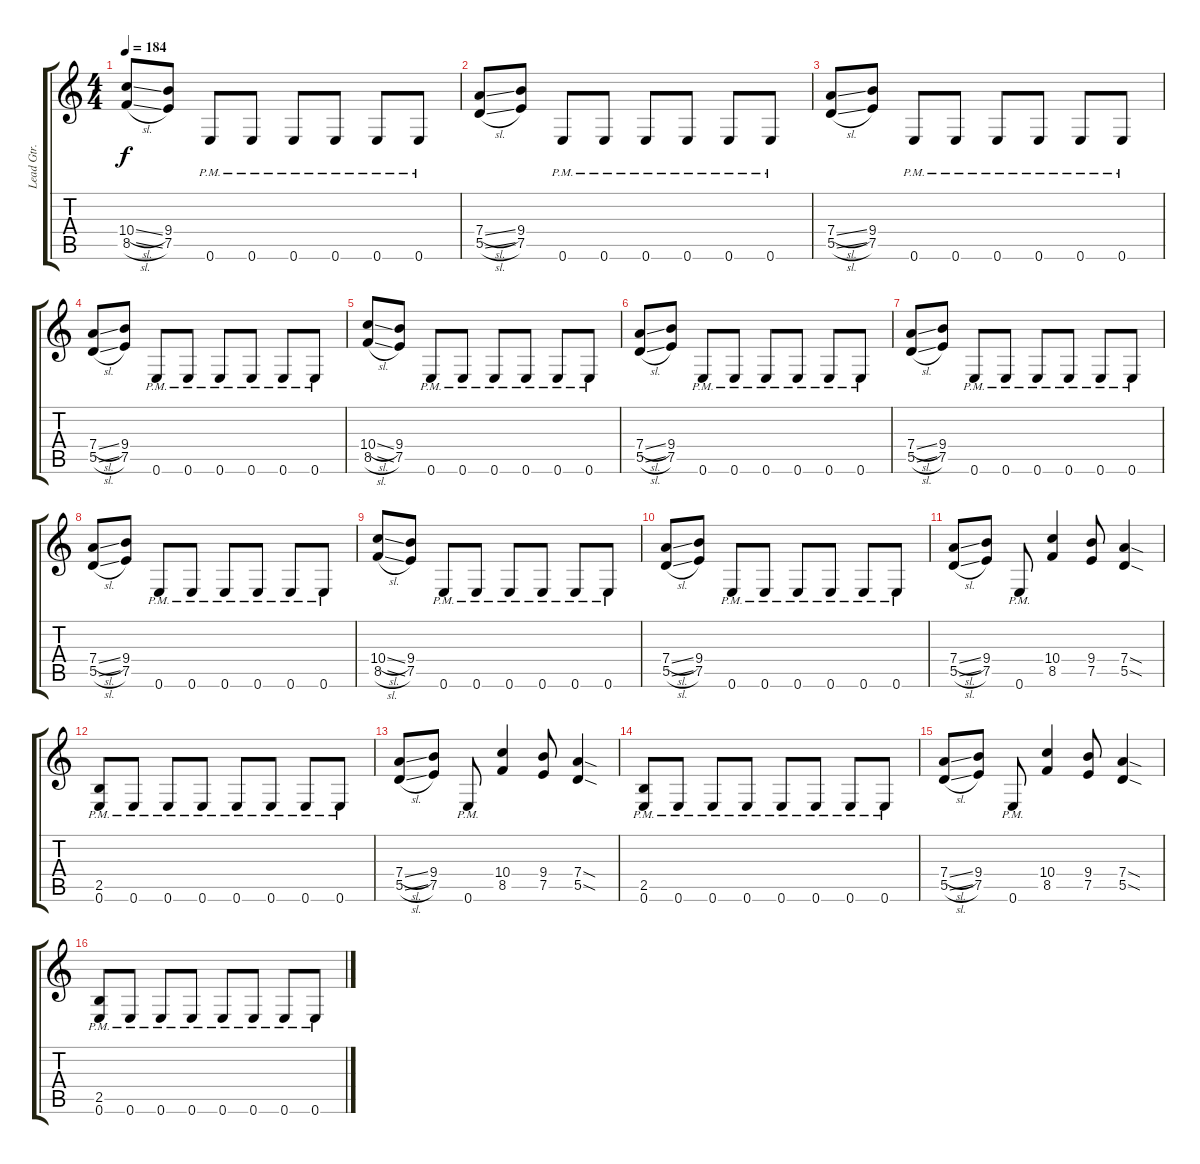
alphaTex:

\track ("Lead Gtr." "Lead Gtr.") {instrument distortionguitar}
\staff {score tabs}
\tuning (E4 B3 G3 D3 A2 E2) {hide}
\ts (4 4)
\tempo 184
\clef g2
\ks c
(10.4{sl} 8.5{sl}).8{dy f} (9.4 7.5).8 0.6{pm}.8 0.6{pm}.8 0.6{pm}.8 0.6{pm}.8 0.6{pm}.8 0.6{pm}.8 |
(7.4{sl} 5.5{sl}).8 (9.4 7.5).8 0.6{pm}.8 0.6{pm}.8 0.6{pm}.8 0.6{pm}.8 0.6{pm}.8 0.6{pm}.8 |
(7.4{sl} 5.5{sl}).8 (9.4 7.5).8 0.6{pm}.8 0.6{pm}.8 0.6{pm}.8 0.6{pm}.8 0.6{pm}.8 0.6{pm}.8 |
(7.4{sl} 5.5{sl}).8 (9.4 7.5).8 0.6{pm}.8 0.6{pm}.8 0.6{pm}.8 0.6{pm}.8 0.6{pm}.8 0.6{pm}.8 |
(10.4{sl} 8.5{sl}).8 (9.4 7.5).8 0.6{pm}.8 0.6{pm}.8 0.6{pm}.8 0.6{pm}.8 0.6{pm}.8 0.6{pm}.8 |
(7.4{sl} 5.5{sl}).8 (9.4 7.5).8 0.6{pm}.8 0.6{pm}.8 0.6{pm}.8 0.6{pm}.8 0.6{pm}.8 0.6{pm}.8 |
(7.4{sl} 5.5{sl}).8 (9.4 7.5).8 0.6{pm}.8 0.6{pm}.8 0.6{pm}.8 0.6{pm}.8 0.6{pm}.8 0.6{pm}.8 |
(7.4{sl} 5.5{sl}).8 (9.4 7.5).8 0.6{pm}.8 0.6{pm}.8 0.6{pm}.8 0.6{pm}.8 0.6{pm}.8 0.6{pm}.8 |
(10.4{sl} 8.5{sl}).8 (9.4 7.5).8 0.6{pm}.8 0.6{pm}.8 0.6{pm}.8 0.6{pm}.8 0.6{pm}.8 0.6{pm}.8 |
(7.4{sl} 5.5{sl}).8 (9.4 7.5).8 0.6{pm}.8 0.6{pm}.8 0.6{pm}.8 0.6{pm}.8 0.6{pm}.8 0.6{pm}.8 |
(7.4{sl} 5.5{sl}).8 (9.4 7.5).8 0.6{pm}.8 (10.4 8.5).4 (9.4 7.5).8 (7.4{sod} 5.5{sod}).4 |
(2.5{pm} 0.6{pm}).8 0.6{pm}.8 0.6{pm}.8 0.6{pm}.8 0.6{pm}.8 0.6{pm}.8 0.6{pm}.8 0.6{pm}.8 |
(7.4{sl} 5.5{sl}).8 (9.4 7.5).8 0.6{pm}.8 (10.4 8.5).4 (9.4 7.5).8 (7.4{sod} 5.5{sod}).4 |
(2.5{pm} 0.6{pm}).8 0.6{pm}.8 0.6{pm}.8 0.6{pm}.8 0.6{pm}.8 0.6{pm}.8 0.6{pm}.8 0.6{pm}.8 |
(7.4{sl} 5.5{sl}).8 (9.4 7.5).8 0.6{pm}.8 (10.4 8.5).4 (9.4 7.5).8 (7.4{sod} 5.5{sod}).4 |
(2.5{pm} 0.6{pm}).8 0.6{pm}.8 0.6{pm}.8 0.6{pm}.8 0.6{pm}.8 0.6{pm}.8 0.6{pm}.8 0.6{pm}.8
